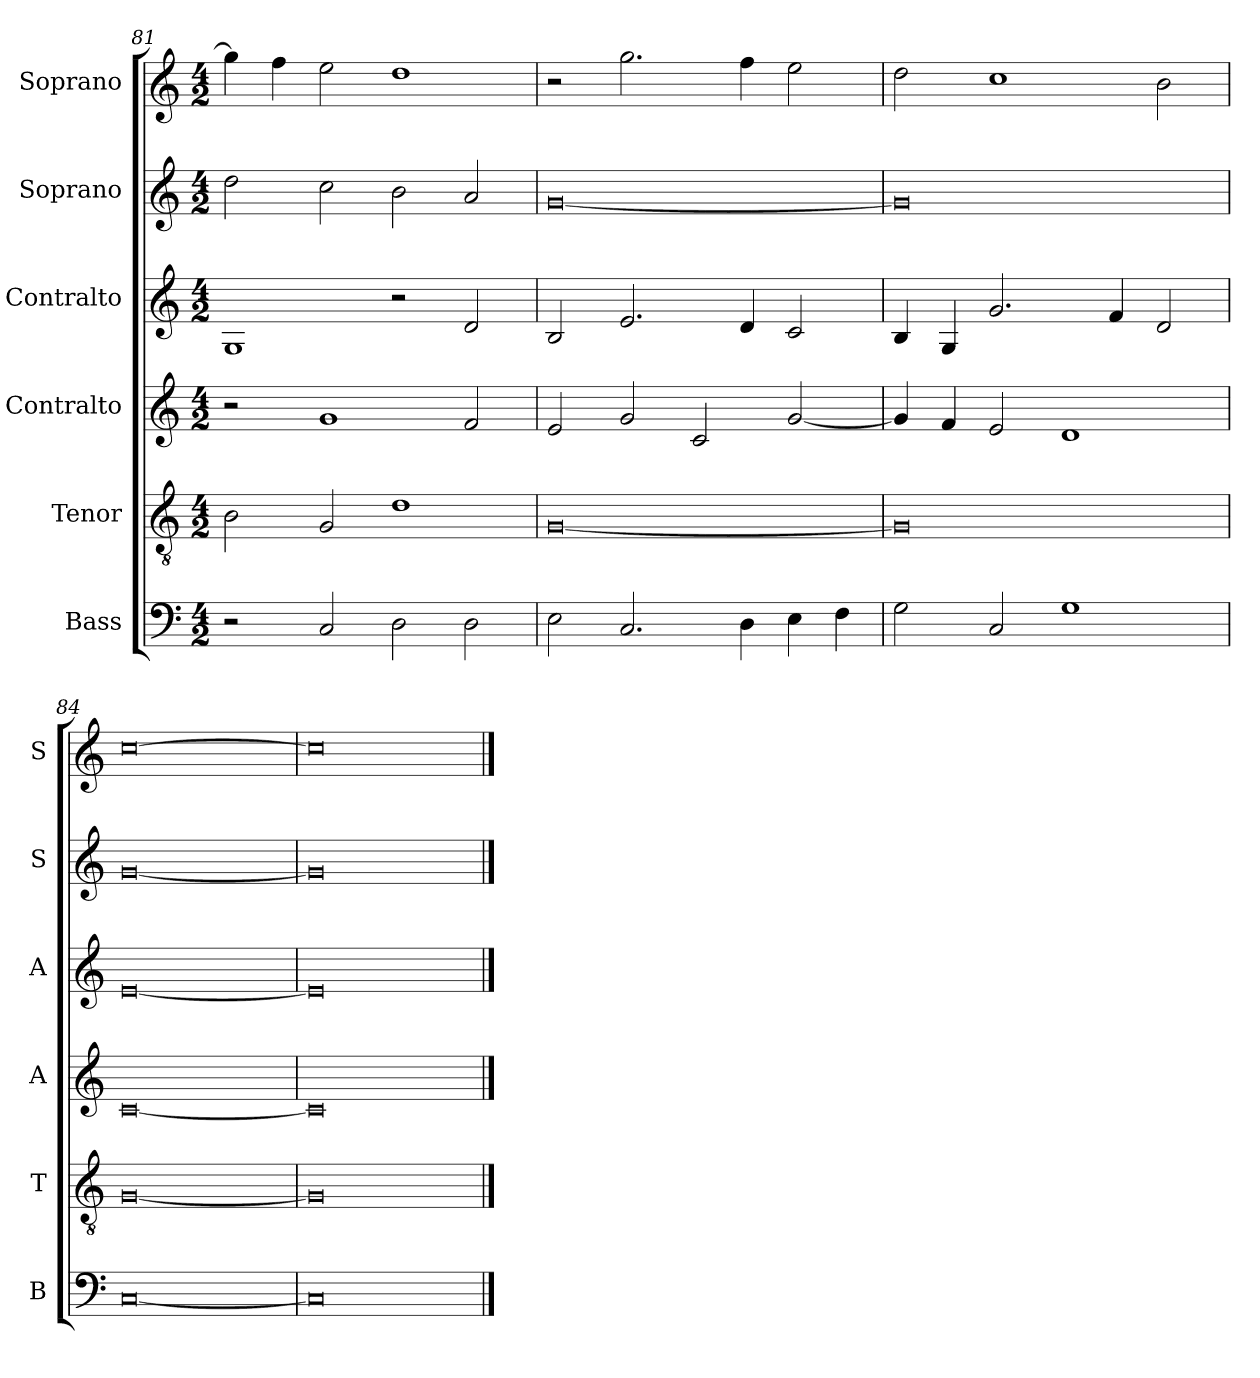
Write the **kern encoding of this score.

**kern	**kern	**kern	**kern	**kern	**kern
*part6	*part5	*part4	*part3	*part2	*part1
*staff6	*staff5	*staff4	*staff3	*staff2	*staff1
*I"Bass	*I"Tenor	*I"Contralto	*I"Contralto	*I"Soprano	*I"Soprano
*I'B	*I'T	*I'A	*I'A	*I'S	*I'S
*clefF4	*clefGv2	*clefG2	*clefG2	*clefG2	*clefG2
*k[]	*k[]	*k[]	*k[]	*k[]	*k[]
*C:ion	*C:ion	*C:ion	*C:ion	*C:ion	*C:ion
*M4/2	*M4/2	*M4/2	*M4/2	*M4/2	*M4/2
=81	=81	=81	=81	=81	=81
2r	2B	2r	1G	2dd	4gg]
.	.	.	.	.	4ff
2C	2G	1g	.	2cc	2ee
2D	1d	.	2r	2b	1dd
2D	.	2f	2d	2a	.
=82	=82	=82	=82	=82	=82
2E	[0G	2e	2B	[0g	2r
2.C	.	2g	2.e	.	2.gg
.	.	2c	.	.	.
4D	.	.	4d	.	4ff
4E	.	[2g	2c	.	2ee
4F	.	.	.	.	.
=83	=83	=83	=83	=83	=83
2G	0G]	4g]	4B	0g]	2dd
.	.	4f	4G	.	.
2C	.	2e	2.g	.	1cc
1G	.	1d	.	.	.
.	.	.	4f	.	.
.	.	.	2d	.	2b
=84	=84	=84	=84	=84	=84
[0C	[0G	[0c	[0e	[0g	[0cc
=85	=85	=85	=85	=85	=85
0C]	0G]	0c]	0e]	0g]	0cc]
==	==	==	==	==	==
*-	*-	*-	*-	*-	*-
